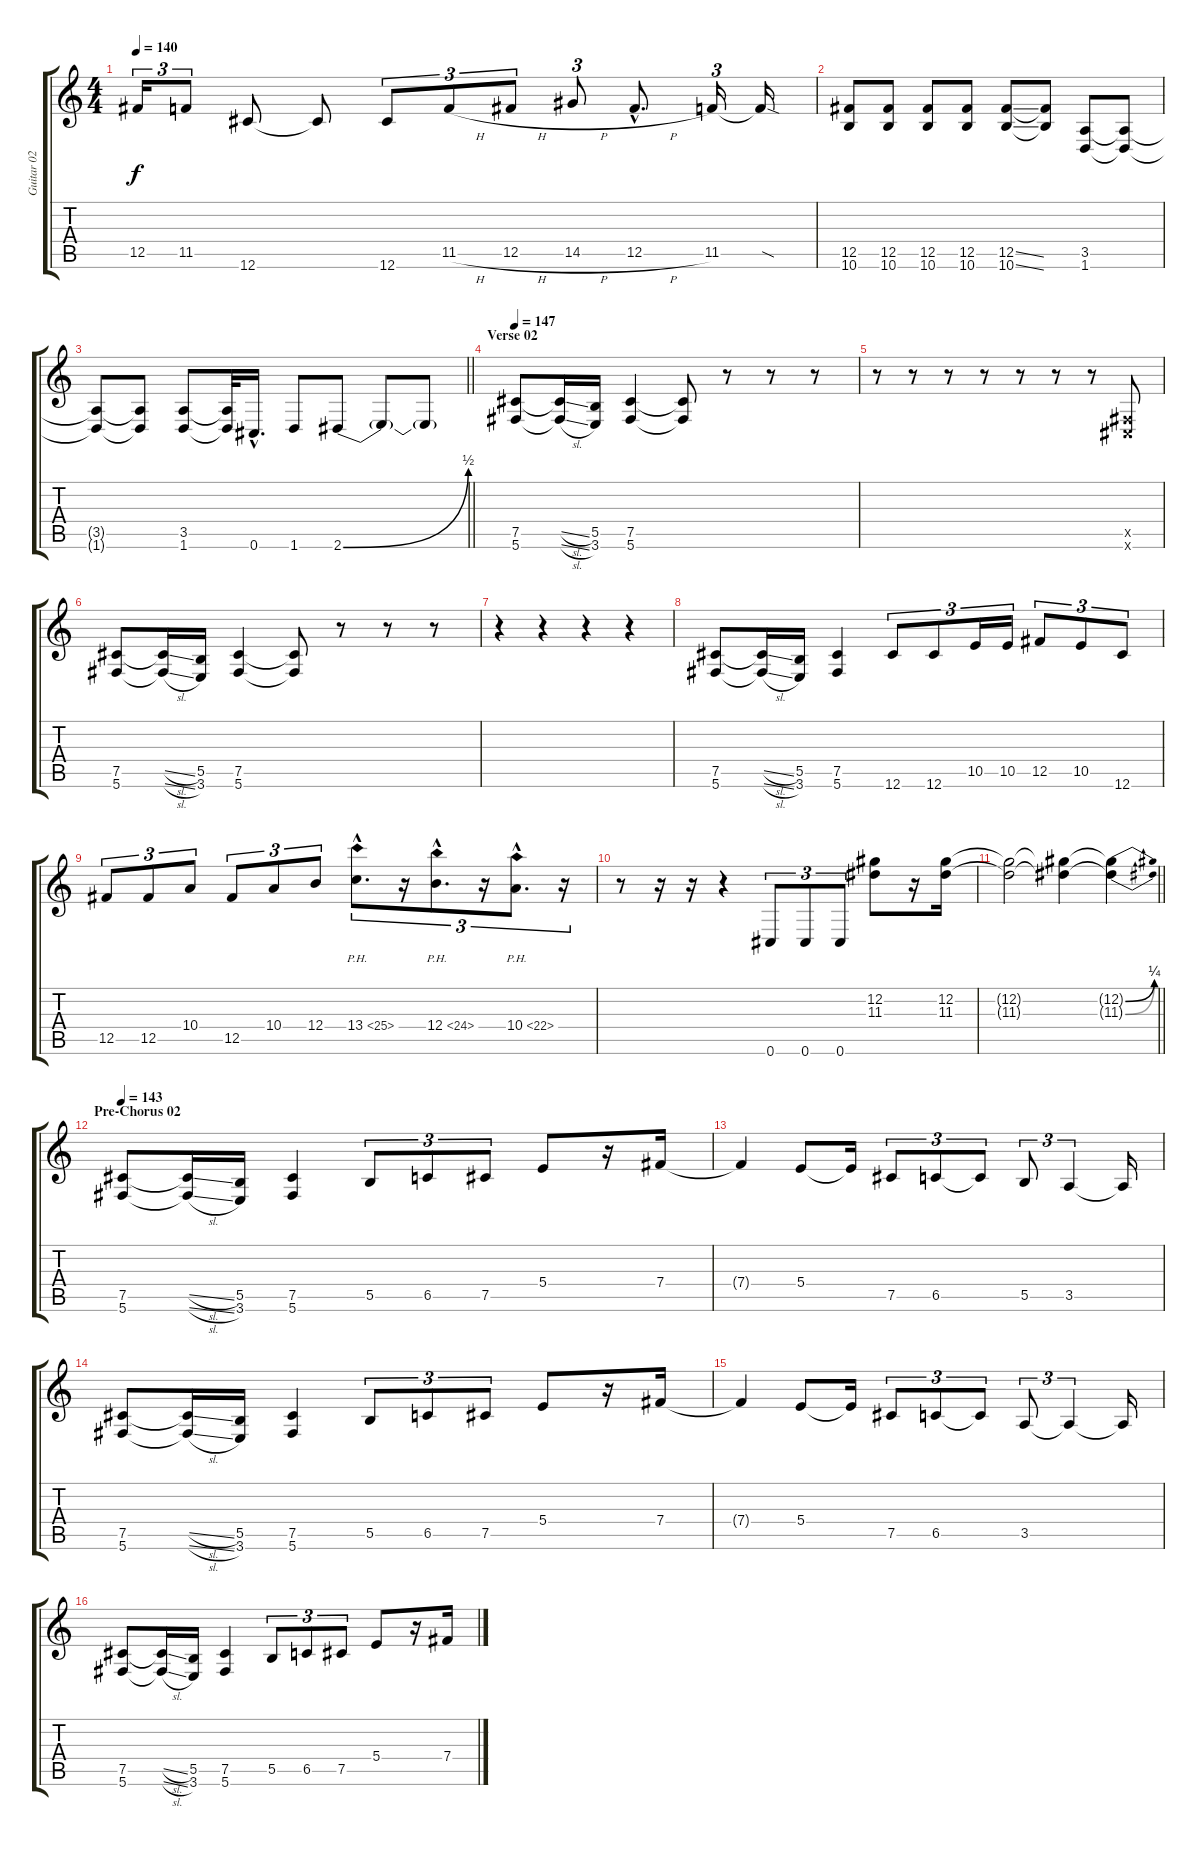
\track ("Guitar 02" "Guitar 02") {instrument distortionguitar}
\staff {score tabs}
\tuning (Db4 Ab3 E3 B2 Gb2 Db2) {hide}
\ts (4 4)
\tempo 140
\clef g2
\ks c
12.5{t}.16{tu (3 2) dy f} 11.5.8{tu (3 2)} 12.6.8 12.6{t}.8 12.6.8{tu (3 2)} 11.5{h}.8{tu (3 2)} 12.5{h}.8{tu (3 2)} 14.5{h}.8{tu (3 2)} 12.5{h hac}.8{d} 11.5.16{tu (3 2)} 11.5{sod t}.16 |
(12.5 10.6).8 (12.5 10.6).8 (12.5 10.6).8 (12.5 10.6).8 (12.5{ss} 10.6{ss}).8 (12.5{t} 10.6{t}).8 (3.5 1.6).8 (3.5{t} 1.6{t}).8 |
\barLineRight lightlight
(3.5{t} 1.6{t}).8 (3.5{t} 1.6{t}).8 (3.5 1.6).8 (3.5{t} 1.6{t}).32 0.6{hac}.16{d} 1.6.8 2.6{be (bend 0 0 60 2)}.8 2.6{t}.8 2.6{t}.8 |
\section ("" "Verse 02")
\tempo 147
(7.5 5.6).8 (7.5{sl t} 5.6{sl t}).16 (5.5 3.6).16 (7.5 5.6).4 (7.5{t} 5.6{t}).8 r.8 r.8 r.8 |
r.8 r.8 r.8 r.8 r.8 r.8 r.8 (0.5{x} 0.6{x}).8 |
(7.5 5.6).8 (7.5{sl t} 5.6{sl t}).16 (5.5 3.6).16 (7.5 5.6).4 (7.5{t} 5.6{t}).8 r.8 r.8 r.8 |
r.4 r.4 r.4 r.4 |
(7.5 5.6).8 (7.5{sl t} 5.6{sl t}).16 (5.5 3.6).16 (7.5 5.6).4 12.6.8{tu (3 2)} 12.6.8{tu (3 2)} 10.5.16{tu (3 2)} 10.5.16{tu (3 2)} 12.5.8{tu (3 2)} 10.5.8{tu (3 2)} 12.6.8{tu (3 2)} |
12.5.8{tu (3 2)} 12.5.8{tu (3 2)} 10.4.8{tu (3 2)} 12.5.8{tu (3 2)} 10.4.8{tu (3 2)} 12.4.8{tu (3 2)} 13.4{ph 12 hac}.8{d tu (3 2)} r.16{tu (3 2)} 12.4{ph 12 hac}.8{d tu (3 2)} r.16{tu (3 2)} 10.4{ph 12 hac}.8{d tu (3 2)} r.16{tu (3 2)} |
r.8 r.16 r.16 r.4 0.6.8{tu (3 2)} 0.6.8{tu (3 2)} 0.6.8{tu (3 2)} (12.2 11.3).8 r.16 (12.2 11.3).16 |
\barLineRight lightlight
(12.2{t} 11.3{t}).2 (12.2{t} 11.3{t}).4 (12.2{be (bend 0 0 60 1) t} 11.3{be (bend 0 0 60 1) t}).4 |
\section ("" "Pre-Chorus 02")
\tempo 143
(7.5 5.6).8 (7.5{sl t} 5.6{sl t}).16 (5.5 3.6).16 (7.5 5.6).4 5.5.8{tu (3 2)} 6.5.8{tu (3 2)} 7.5.8{tu (3 2)} 5.4.8 r.16 7.4.16 |
7.4{t}.4 5.4.8 5.4{t}.16 7.5.8{tu (3 2)} 6.5.8{tu (3 2)} 6.5{t}.8{tu (3 2)} 5.5.8{tu (3 2)} 3.5.4{tu (3 2)} 3.5{t}.16 |
(7.5 5.6).8 (7.5{sl t} 5.6{sl t}).16 (5.5 3.6).16 (7.5 5.6).4 5.5.8{tu (3 2)} 6.5.8{tu (3 2)} 7.5.8{tu (3 2)} 5.4.8 r.16 7.4.16 |
7.4{t}.4 5.4.8 5.4{t}.16 7.5.8{tu (3 2)} 6.5.8{tu (3 2)} 6.5{t}.8{tu (3 2)} 3.5.8{tu (3 2)} 3.5{t}.4{tu (3 2)} 3.5{t}.16 |
(7.5 5.6).8 (7.5{sl t} 5.6{sl t}).16 (5.5 3.6).16 (7.5 5.6).4 5.5.8{tu (3 2)} 6.5.8{tu (3 2)} 7.5.8{tu (3 2)} 5.4.8 r.16 7.4.16
